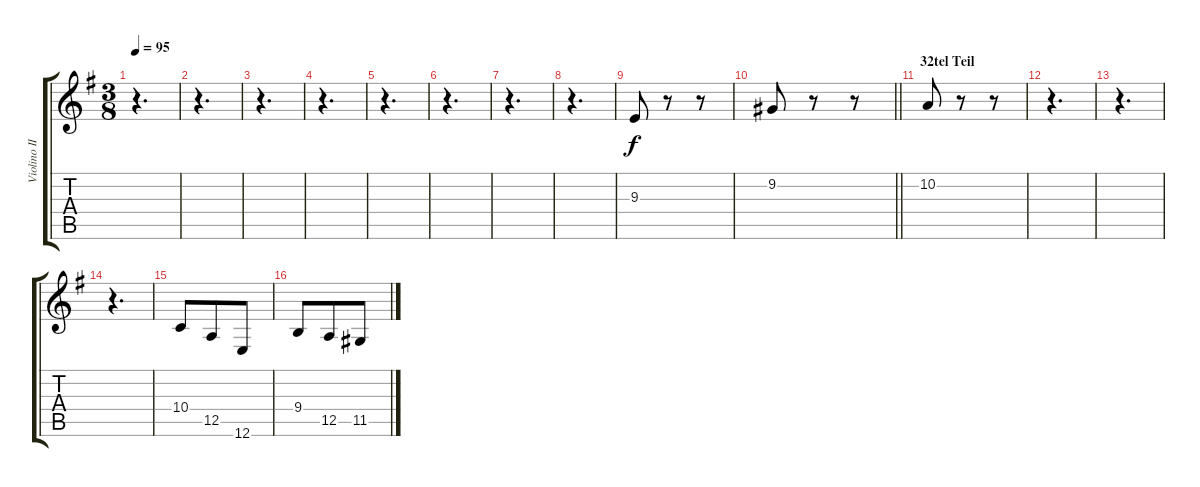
\track ("Violino II. di ripieno" "Violino II") {instrument violin}
\staff {score tabs}
\tuning (E4 B3 G3 D3 A2 E2) {hide}
\ts (3 8)
\tempo 95
\clef g2
\ks g
r.4{d dy f} |
r.4{d} |
r.4{d} |
r.4{d} |
r.4{d} |
r.4{d} |
r.4{d} |
r.4{d} |
9.3.8 r.8 r.8 |
\barLineRight lightlight
9.2.8 r.8 r.8 |
\section ("" "32tel Teil")
10.2.8 r.8 r.8 |
r.4{d} |
r.4{d} |
r.4{d} |
10.4.8 12.5.8 12.6.8 |
9.4.8 12.5.8 11.5.8
